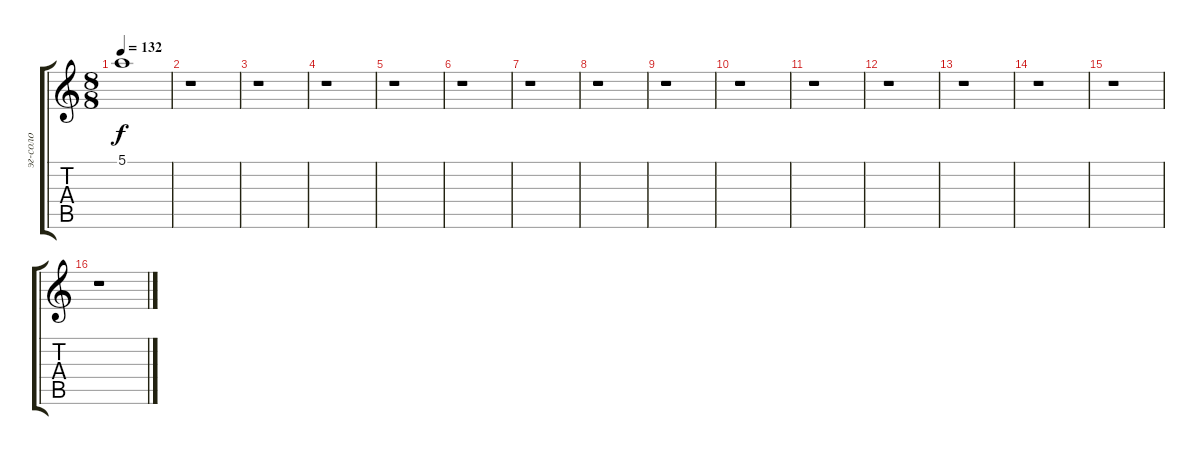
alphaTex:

\track ("эг-соло" "эг-соло") {instrument distortionguitar}
\staff {score tabs}
\tuning (E4 B3 G3 D3 A2 E2) {hide}
\ts (8 8)
\tempo 132
\clef g2
\ks c
5.1{t}.1{dy f} |
r.1 |
r.1 |
r.1 |
r.1 |
r.1 |
r.1 |
r.1 |
r.1 |
r.1 |
r.1 |
r.1 |
r.1 |
r.1 |
r.1 |
r.1
